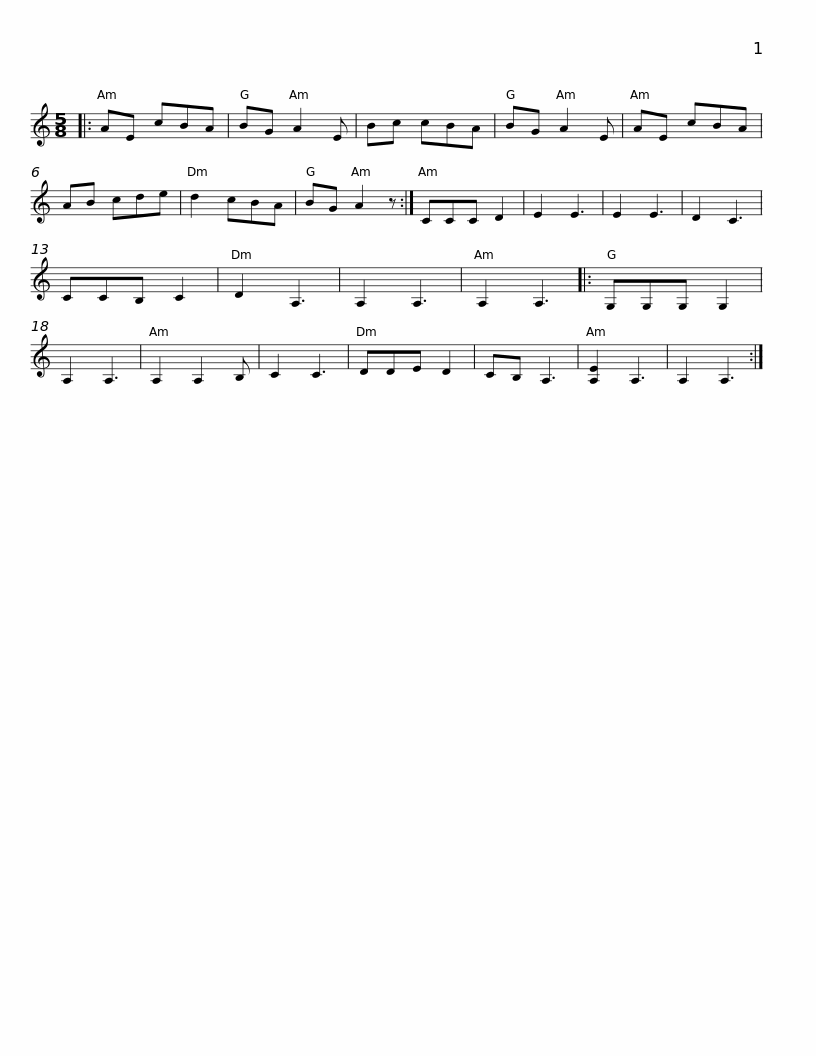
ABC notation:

X:1
L:1/8
M:5/8
I:linebreak $
K:C
V:1 treble
V:1
|: AE cBA | BG A2 E | Bc cBA | BG A2 E | AE cBA | %5
 AB cde | d2 cBA | BG A2 z :| CCC D2 |$ E2 E3 | %10
 E2 E3 | D2 C3 | CCB, C2 | D2 A,3 | A,2 A,3 | %15
 A,2 A,3 |: G,G,G, G,2 | A,2 A,3 | A,2 A,2 B, | C2 C3 |$ %20
 DDE D2 | CB, A,3 | [A,E]2 A,3 | A,2 A,3 :| %24
